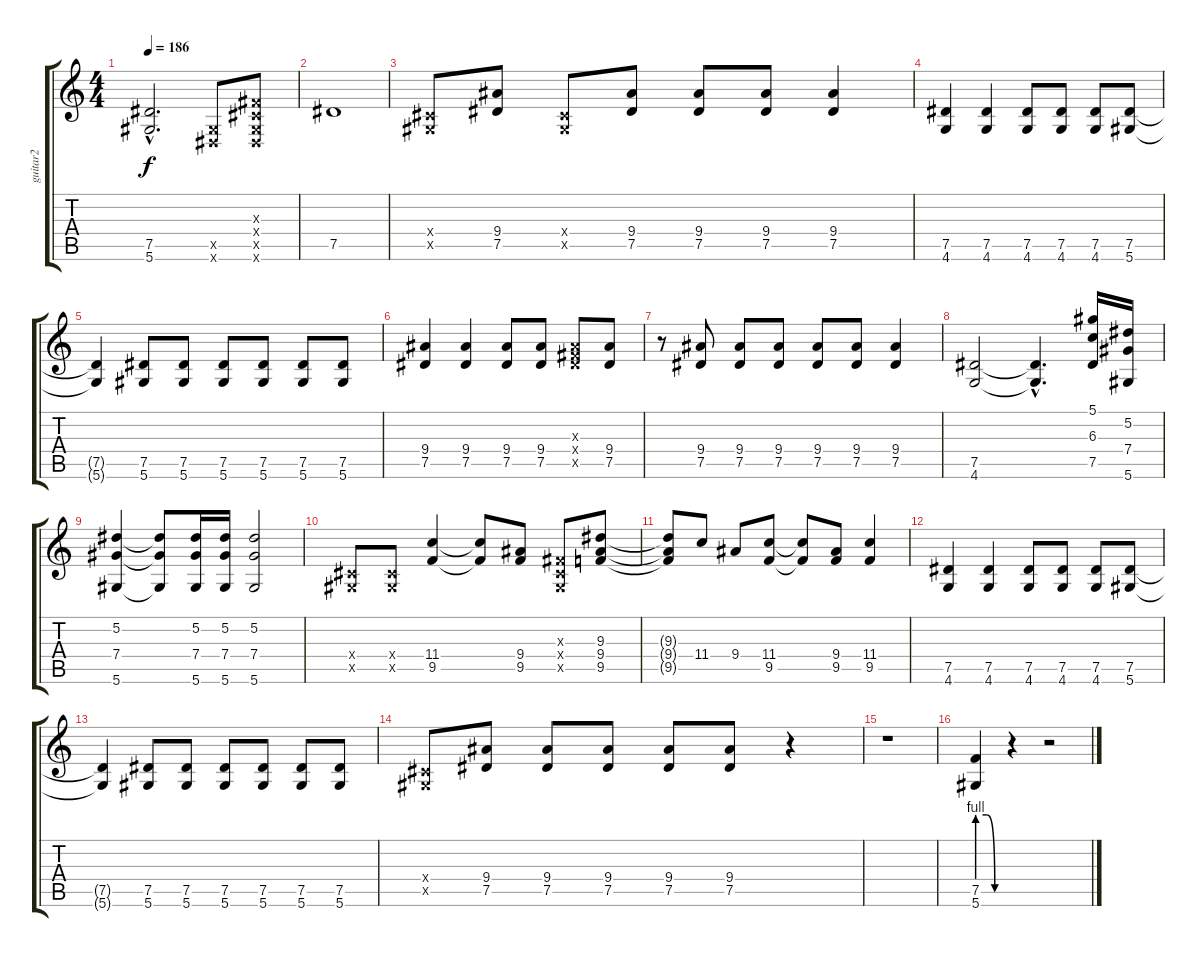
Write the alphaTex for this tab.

\track ("guitar2" "guitar2") {instrument overdrivenguitar}
\staff {score tabs}
\tuning (Eb4 Bb3 Gb3 Db3 Ab2 Eb2) {hide}
\ts (4 4)
\tempo 186
\clef g2
\ks c
(7.5{hac} 5.6{hac}).2{d dy f} (0.5{x} 0.6{x}).8 (0.3{x} 0.4{x} 0.5{x} 0.6{x}).8 |
7.5.1 |
(0.4{x} 0.5{x}).8 (9.4 7.5).8 (0.4{x} 0.5{x}).8 (9.4 7.5).8 (9.4 7.5).8 (9.4 7.5).8 (9.4 7.5).4 |
(7.5 4.6).4 (7.5 4.6).4 (7.5 4.6).8 (7.5 4.6).8 (7.5 4.6).8 (7.5 5.6).8 |
(7.5{t} 5.6{t}).4 (7.5 5.6).8 (7.5 5.6).8 (7.5 5.6).8 (7.5 5.6).8 (7.5 5.6).8 (7.5 5.6).8 |
(9.4 7.5).4 (9.4 7.5).4 (9.4 7.5).8 (9.4 7.5).8 (0.3{x} 9.4{x} 7.5{x}).8 (9.4 7.5).8 |
r.8 (9.4 7.5).8 (9.4 7.5).8 (9.4 7.5).8 (9.4 7.5).8 (9.4 7.5).8 (9.4 7.5).4 |
(7.5 4.6).2 (7.5{hac t} 4.6{hac t}).4{d} (5.1 6.3 7.5).16 (5.2 7.4 5.6).16 |
(5.2 7.4 5.6).4 (5.2{t} 7.4{t} 5.6{t}).8 (5.2 7.4 5.6).16 (5.2 7.4 5.6).16 (5.2 7.4 5.6).2 |
(0.4{x} 0.5{x}).8 (0.4{x} 0.5{x}).8 (11.4 9.5).4 (11.4{t} 9.5{t}).8 (9.4 9.5).8 (0.3{x} 0.4{x} 0.5{x}).8 (9.3 9.4 9.5).8 |
(9.3{t} 9.4{t} 9.5{t}).8 11.4.8 9.4.8 (11.4 9.5).8 (11.4{t} 9.5{t}).8 (9.4 9.5).8 (11.4 9.5).4 |
(7.5 4.6).4 (7.5 4.6).4 (7.5 4.6).8 (7.5 4.6).8 (7.5 4.6).8 (7.5 5.6).8 |
(7.5{t} 5.6{t}).4 (7.5 5.6).8 (7.5 5.6).8 (7.5 5.6).8 (7.5 5.6).8 (7.5 5.6).8 (7.5 5.6).8 |
(0.4{x} 0.5{x}).8 (9.4 7.5).8 (9.4 7.5).8 (9.4 7.5).8 (9.4 7.5).8 (9.4 7.5).8 r.4 |
r.1 |
(7.5{be (custom 0 4 20 4 40 0 60 0)} 5.6).4 r.4 r.2
